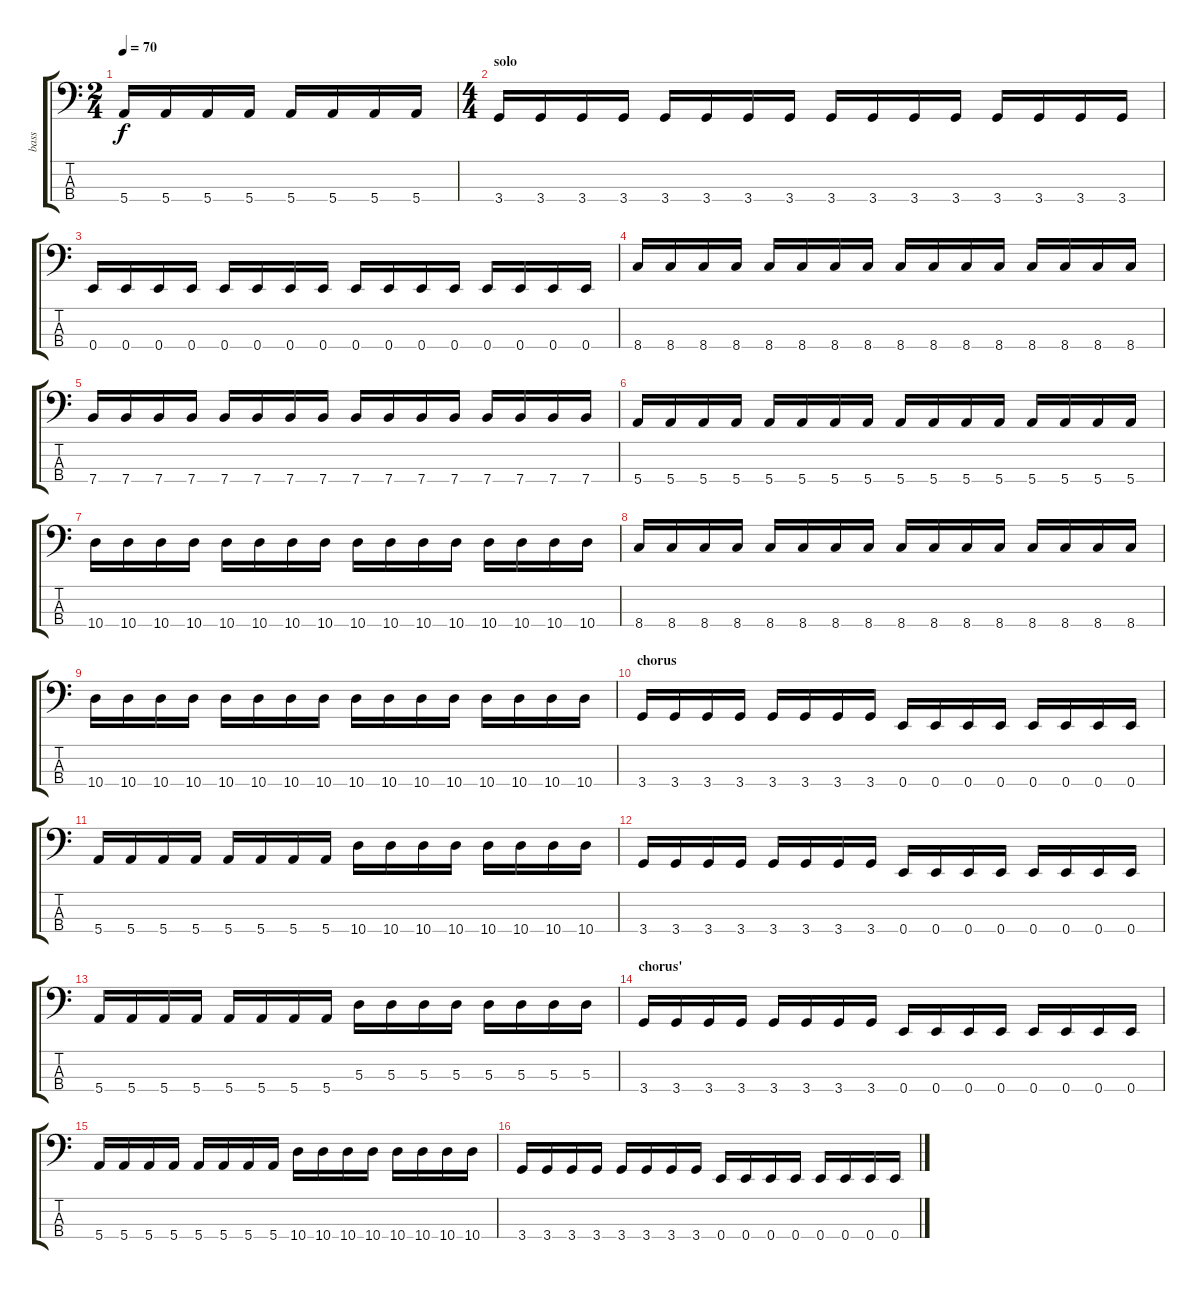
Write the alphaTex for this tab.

\track ("bass" "bass") {instrument electricbassfinger}
\staff {score tabs}
\tuning (G2 D2 A1 E1) {hide}
\ts (2 4)
\tempo 70
\clef f4
\ks c
5.4.16{dy f} 5.4.16 5.4.16 5.4.16 5.4.16 5.4.16 5.4.16 5.4.16 |
\ts (4 4)
\section ("" "solo")
3.4.16 3.4.16 3.4.16 3.4.16 3.4.16 3.4.16 3.4.16 3.4.16 3.4.16 3.4.16 3.4.16 3.4.16 3.4.16 3.4.16 3.4.16 3.4.16 |
0.4.16 0.4.16 0.4.16 0.4.16 0.4.16 0.4.16 0.4.16 0.4.16 0.4.16 0.4.16 0.4.16 0.4.16 0.4.16 0.4.16 0.4.16 0.4.16 |
8.4.16 8.4.16 8.4.16 8.4.16 8.4.16 8.4.16 8.4.16 8.4.16 8.4.16 8.4.16 8.4.16 8.4.16 8.4.16 8.4.16 8.4.16 8.4.16 |
7.4.16 7.4.16 7.4.16 7.4.16 7.4.16 7.4.16 7.4.16 7.4.16 7.4.16 7.4.16 7.4.16 7.4.16 7.4.16 7.4.16 7.4.16 7.4.16 |
5.4.16 5.4.16 5.4.16 5.4.16 5.4.16 5.4.16 5.4.16 5.4.16 5.4.16 5.4.16 5.4.16 5.4.16 5.4.16 5.4.16 5.4.16 5.4.16 |
10.4.16 10.4.16 10.4.16 10.4.16 10.4.16 10.4.16 10.4.16 10.4.16 10.4.16 10.4.16 10.4.16 10.4.16 10.4.16 10.4.16 10.4.16 10.4.16 |
8.4.16 8.4.16 8.4.16 8.4.16 8.4.16 8.4.16 8.4.16 8.4.16 8.4.16 8.4.16 8.4.16 8.4.16 8.4.16 8.4.16 8.4.16 8.4.16 |
10.4.16 10.4.16 10.4.16 10.4.16 10.4.16 10.4.16 10.4.16 10.4.16 10.4.16 10.4.16 10.4.16 10.4.16 10.4.16 10.4.16 10.4.16 10.4.16 |
\section ("" "chorus")
3.4.16 3.4.16 3.4.16 3.4.16 3.4.16 3.4.16 3.4.16 3.4.16 0.4.16 0.4.16 0.4.16 0.4.16 0.4.16 0.4.16 0.4.16 0.4.16 |
5.4.16 5.4.16 5.4.16 5.4.16 5.4.16 5.4.16 5.4.16 5.4.16 10.4.16 10.4.16 10.4.16 10.4.16 10.4.16 10.4.16 10.4.16 10.4.16 |
3.4.16 3.4.16 3.4.16 3.4.16 3.4.16 3.4.16 3.4.16 3.4.16 0.4.16 0.4.16 0.4.16 0.4.16 0.4.16 0.4.16 0.4.16 0.4.16 |
5.4.16 5.4.16 5.4.16 5.4.16 5.4.16 5.4.16 5.4.16 5.4.16 5.3.16 5.3.16 5.3.16 5.3.16 5.3.16 5.3.16 5.3.16 5.3.16 |
\section ("" "chorus'")
3.4.16 3.4.16 3.4.16 3.4.16 3.4.16 3.4.16 3.4.16 3.4.16 0.4.16 0.4.16 0.4.16 0.4.16 0.4.16 0.4.16 0.4.16 0.4.16 |
5.4.16 5.4.16 5.4.16 5.4.16 5.4.16 5.4.16 5.4.16 5.4.16 10.4.16 10.4.16 10.4.16 10.4.16 10.4.16 10.4.16 10.4.16 10.4.16 |
3.4.16 3.4.16 3.4.16 3.4.16 3.4.16 3.4.16 3.4.16 3.4.16 0.4.16 0.4.16 0.4.16 0.4.16 0.4.16 0.4.16 0.4.16 0.4.16
